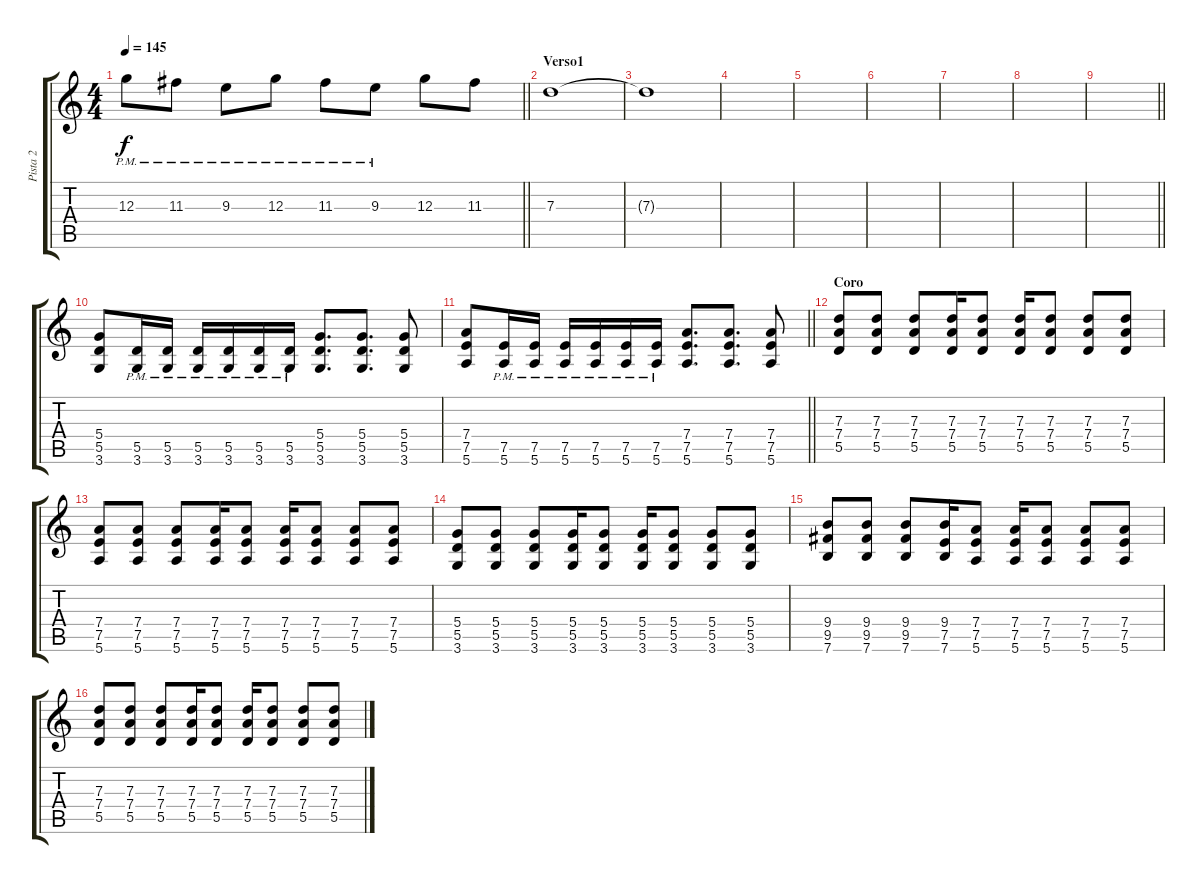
\track ("Pista 2" "Pista 2") {instrument overdrivenguitar}
\staff {score tabs}
\tuning (E4 B3 G3 D3 A2 E2) {hide}
\ts (4 4)
\tempo 145
\clef g2
\barLineRight lightlight
\ks c
12.3{pm}.8{dy f} 11.3{pm}.8 9.3{pm}.8 12.3{pm}.8 11.3{pm}.8 9.3{pm}.8 12.3.8 11.3.8 |
\section ("" "Verso1")
7.3.1 |
7.3{t}.1{volume 0} |
|
|
|
|
|
\barLineRight lightlight
|
\section ("" "")
(5.4 5.5 3.6).8{volume 13} (5.5{pm} 3.6{pm}).16 (5.5{pm} 3.6{pm}).16 (5.5{pm} 3.6{pm}).16 (5.5{pm} 3.6{pm}).16 (5.5{pm} 3.6{pm}).16 (5.5{pm} 3.6{pm}).16 (5.4 5.5 3.6).8{d} (5.4 5.5 3.6).8{d} (5.4 5.5 3.6).8 |
\barLineRight lightlight
(7.4 7.5 5.6).8 (7.5{pm} 5.6{pm}).16 (7.5{pm} 5.6{pm}).16 (7.5{pm} 5.6{pm}).16 (7.5{pm} 5.6{pm}).16 (7.5{pm} 5.6{pm}).16 (7.5{pm} 5.6{pm}).16 (7.4 7.5 5.6).8{d} (7.4 7.5 5.6).8{d} (7.4 7.5 5.6).8 |
\section ("" "Coro")
(7.3 7.4 5.5).8 (7.3 7.4 5.5).8 (7.3 7.4 5.5).8 (7.3 7.4 5.5).16 (7.3 7.4 5.5).8 (7.3 7.4 5.5).16 (7.3 7.4 5.5).8 (7.3 7.4 5.5).8 (7.3 7.4 5.5).8 |
(7.4 7.5 5.6).8 (7.4 7.5 5.6).8 (7.4 7.5 5.6).8 (7.4 7.5 5.6).16 (7.4 7.5 5.6).8 (7.4 7.5 5.6).16 (7.4 7.5 5.6).8 (7.4 7.5 5.6).8 (7.4 7.5 5.6).8 |
(5.4 5.5 3.6).8 (5.4 5.5 3.6).8 (5.4 5.5 3.6).8 (5.4 5.5 3.6).16 (5.4 5.5 3.6).8 (5.4 5.5 3.6).16 (5.4 5.5 3.6).8 (5.4 5.5 3.6).8 (5.4 5.5 3.6).8 |
(9.4 9.5 7.6).8 (9.4 9.5 7.6).8 (9.4 9.5 7.6).8 (9.4 7.5 7.6).16 (7.4 7.5 5.6).8 (7.4 7.5 5.6).16 (7.4 7.5 5.6).8 (7.4 7.5 5.6).8 (7.4 7.5 5.6).8 |
(7.3 7.4 5.5).8 (7.3 7.4 5.5).8 (7.3 7.4 5.5).8 (7.3 7.4 5.5).16 (7.3 7.4 5.5).8 (7.3 7.4 5.5).16 (7.3 7.4 5.5).8 (7.3 7.4 5.5).8 (7.3 7.4 5.5).8
